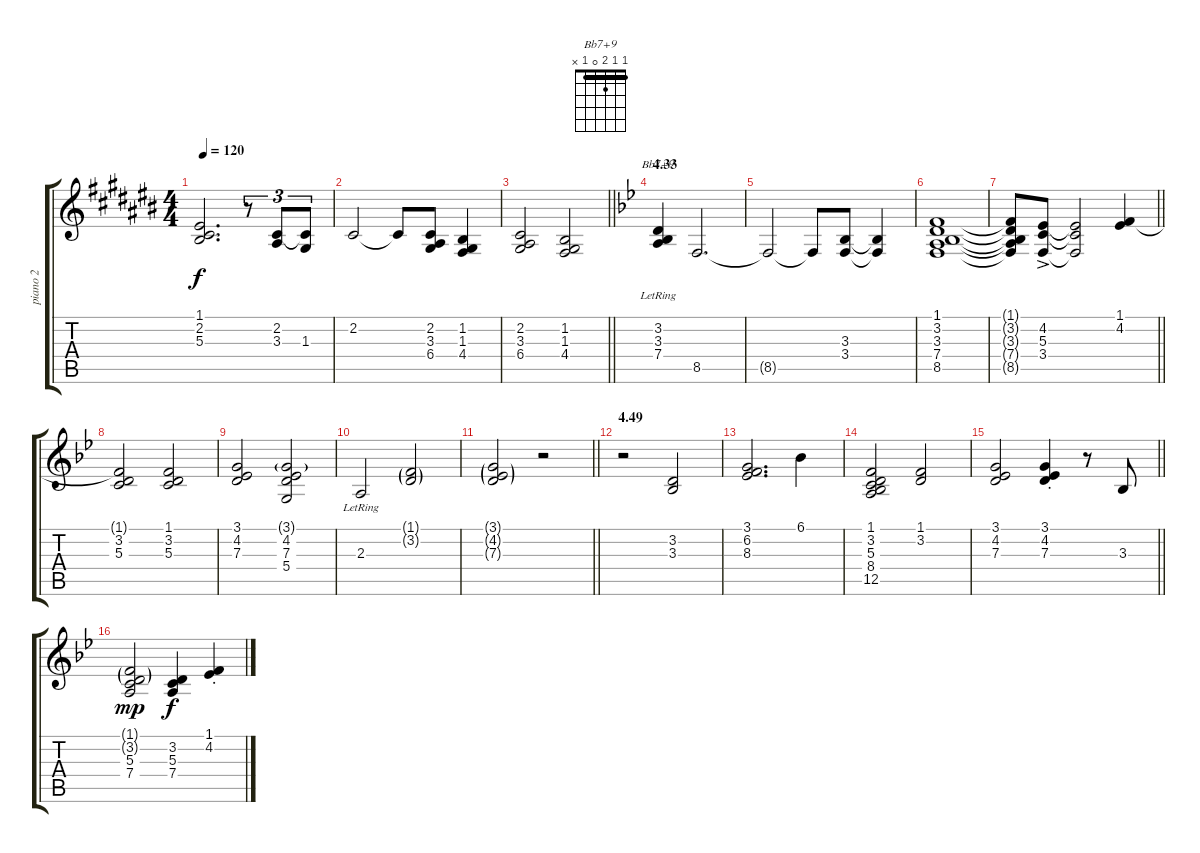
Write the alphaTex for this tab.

\track ("piano 2" "piano 2") {instrument acousticgrandpiano}
\staff {score tabs}
\tuning (E4 B3 G3 D3 A2 E2) {hide}
\chord ("Bb7+9" 1 1 2 0 1 x) {barre 1}
\ts (4 4)
\tempo 120
\clef g2
\ks c#
(1.1 2.2 5.3).2{d dy f} r.8{tu (3 2)} (2.2 3.3).8{tu (3 2)} (2.2{t} 1.3).8{tu (3 2)} |
2.2.2 2.2{t}.8 (2.2 3.3 6.4).8 (1.2 1.3 4.4).4 |
\barLineRight lightlight
(2.2 3.3 6.4).2 (1.2 1.3 4.4).2 |
\section ("" "4.33")
\ks bb
(3.2{lr} 3.3{lr} 7.4{lr}).4{ch "Bb7+9"} 8.5.2{d} |
8.5{t}.2 8.5{t}.8 (3.3 3.4).8 (3.3{t} 3.4{t}).4 |
(1.1 3.2 3.3 7.4 8.5).1 |
\barLineRight lightlight
(1.1{t} 3.2{t} 3.3{t} 7.4{t} 8.5{t}).8 (4.2{ac} 5.3{ac} 3.4{ac}).8 (4.2{t} 5.3{t} 3.4{t}).2 (1.1 4.2).4 |
(1.1{t} 3.2 5.3).2 (1.1 3.2 5.3).2 |
(3.1 4.2 7.3).2 (3.1{g} 4.2 7.3 5.4).2 |
2.3{lr}.2 (1.1{g} 3.2{g}).2 |
\barLineRight lightlight
(3.1{g} 4.2{g} 7.3{g}).2 r.2 |
\section ("" "4.49")
r.2 (3.2 3.3).2 |
(3.1 6.2 8.3).2{d} 6.1.4 |
(1.1 3.2 5.3 8.4 12.5).2 (1.1 3.2).2 |
\barLineRight lightlight
(3.1 4.2 7.3).2 (3.1{st} 4.2{st} 7.3{st}).4 r.8 3.3.8 |
(1.1{g} 3.2{g} 5.3 7.4).2{dy mp} (3.2 5.3 7.4).4{dy f} (1.1{st} 4.2{st}).4
